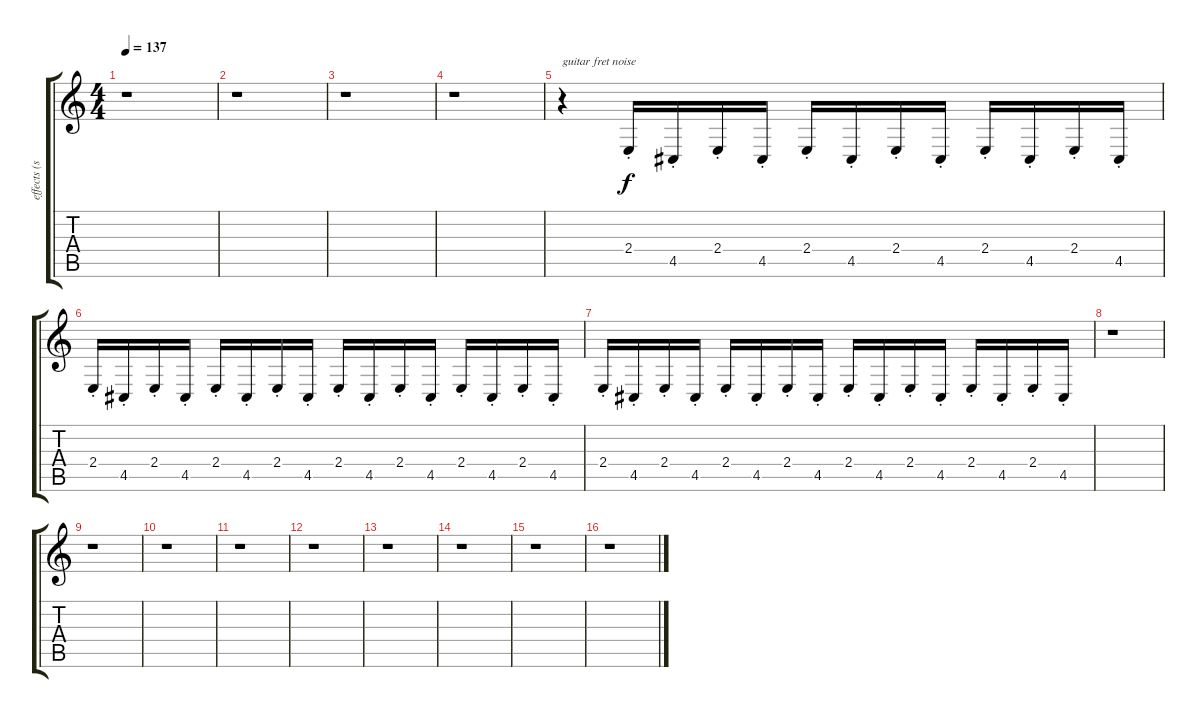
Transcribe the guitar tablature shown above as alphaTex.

\track ("effects (ss-bn-gfn)" "effects (s") {instrument seashore}
\staff {score tabs}
\tuning (E4 B3 G3 D3 A2 E2) {hide}
\ts (4 4)
\tempo 137
\clef g2
\ks c
r.1{dy f} |
r.1 |
r.1 |
r.1 |
r.4{txt "guitar fret noise" instrument guitarfretnoise} 2.4{st}.16 4.5{st}.16 2.4{st}.16 4.5{st}.16 2.4{st}.16 4.5{st}.16 2.4{st}.16 4.5{st}.16 2.4{st}.16 4.5{st}.16 2.4{st}.16 4.5{st}.16 |
2.4{st}.16 4.5{st}.16 2.4{st}.16 4.5{st}.16 2.4{st}.16 4.5{st}.16 2.4{st}.16 4.5{st}.16 2.4{st}.16 4.5{st}.16 2.4{st}.16 4.5{st}.16 2.4{st}.16 4.5{st}.16 2.4{st}.16 4.5{st}.16 |
2.4{st}.16 4.5{st}.16 2.4{st}.16 4.5{st}.16 2.4{st}.16 4.5{st}.16 2.4{st}.16 4.5{st}.16 2.4{st}.16 4.5{st}.16 2.4{st}.16 4.5{st}.16 2.4{st}.16 4.5{st}.16 2.4{st}.16 4.5{st}.16 |
r.1 |
r.1 |
r.1 |
r.1 |
r.1 |
r.1 |
r.1 |
r.1 |
r.1
